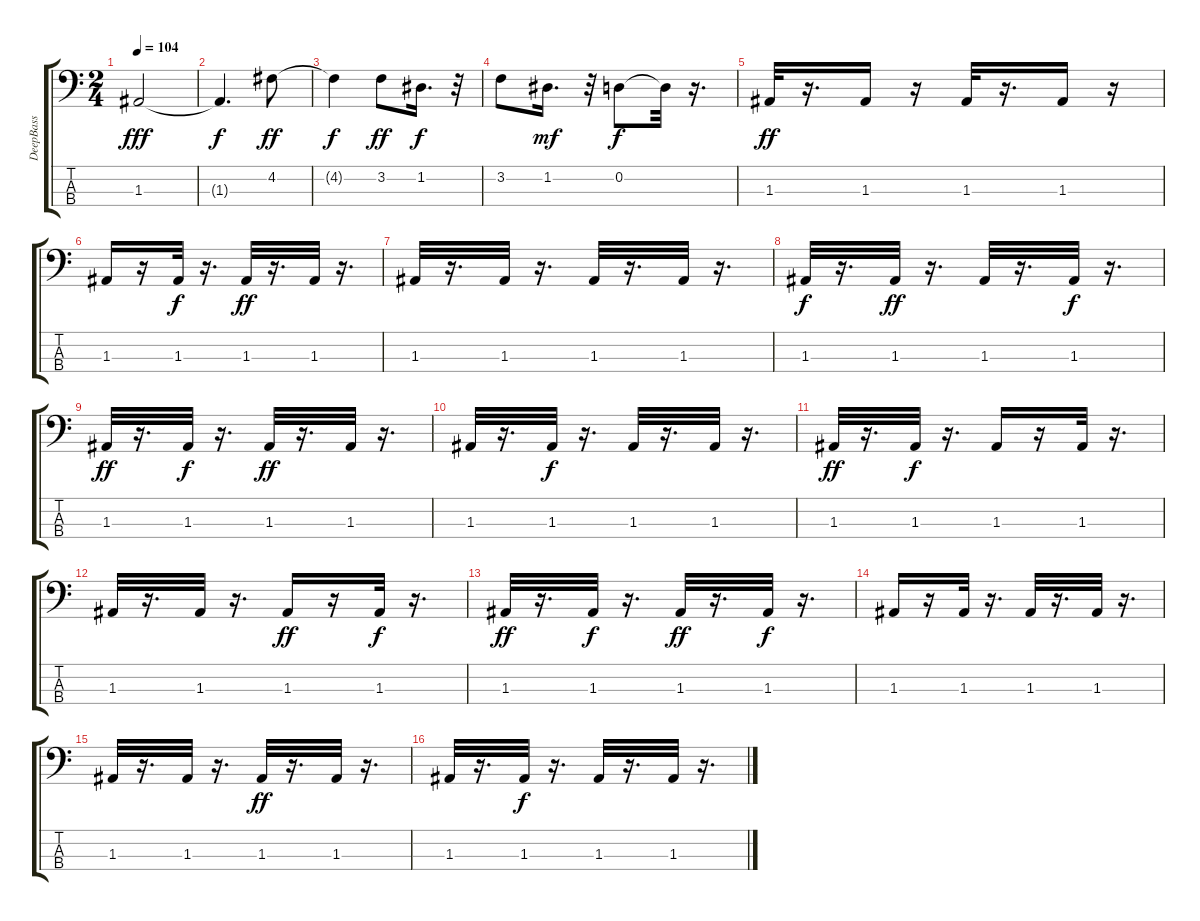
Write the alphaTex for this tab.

\track ("DeepBass" "DeepBass") {instrument electricbassfinger}
\staff {score tabs}
\tuning (G2 D2 A1 E1) {hide}
\ts (2 4)
\tempo 104
\clef f4
\ks c
1.3.2{dy fff} |
1.3{t}.4{d dy f} 4.2.8{dy ff} |
4.2{t}.4{dy f} 3.2.8{dy ff} 1.2.16{d dy f} r.32 |
3.2.8 1.2.16{d dy mf} r.32 0.2.8{dy f} 0.2{t}.32 r.16{d} |
1.3.32{dy ff} r.16{d} 1.3.16 r.16 1.3.32 r.16{d} 1.3.16 r.16 |
1.3.16 r.16 1.3.32{dy f} r.16{d} 1.3.32{dy ff} r.16{d} 1.3.32 r.16{d} |
1.3.32 r.16{d} 1.3.32 r.16{d} 1.3.32 r.16{d} 1.3.32 r.16{d} |
1.3.32{dy f} r.16{d} 1.3.32{dy ff} r.16{d} 1.3.32 r.16{d} 1.3.32{dy f} r.16{d} |
1.3.32{dy ff} r.16{d} 1.3.32{dy f} r.16{d} 1.3.32{dy ff} r.16{d} 1.3.32 r.16{d} |
1.3.32 r.16{d} 1.3.32{dy f} r.16{d} 1.3.32 r.16{d} 1.3.32 r.16{d} |
1.3.32{dy ff} r.16{d} 1.3.32{dy f} r.16{d} 1.3.16 r.16 1.3.32 r.16{d} |
1.3.32 r.16{d} 1.3.32 r.16{d} 1.3.16{dy ff} r.16 1.3.32{dy f} r.16{d} |
1.3.32{dy ff} r.16{d} 1.3.32{dy f} r.16{d} 1.3.32{dy ff} r.16{d} 1.3.32{dy f} r.16{d} |
1.3.16 r.16 1.3.32 r.16{d} 1.3.32 r.16{d} 1.3.32 r.16{d} |
1.3.32 r.16{d} 1.3.32 r.16{d} 1.3.32{dy ff} r.16{d} 1.3.32 r.16{d} |
1.3.32 r.16{d} 1.3.32{dy f} r.16{d} 1.3.32 r.16{d} 1.3.32 r.16{d}
